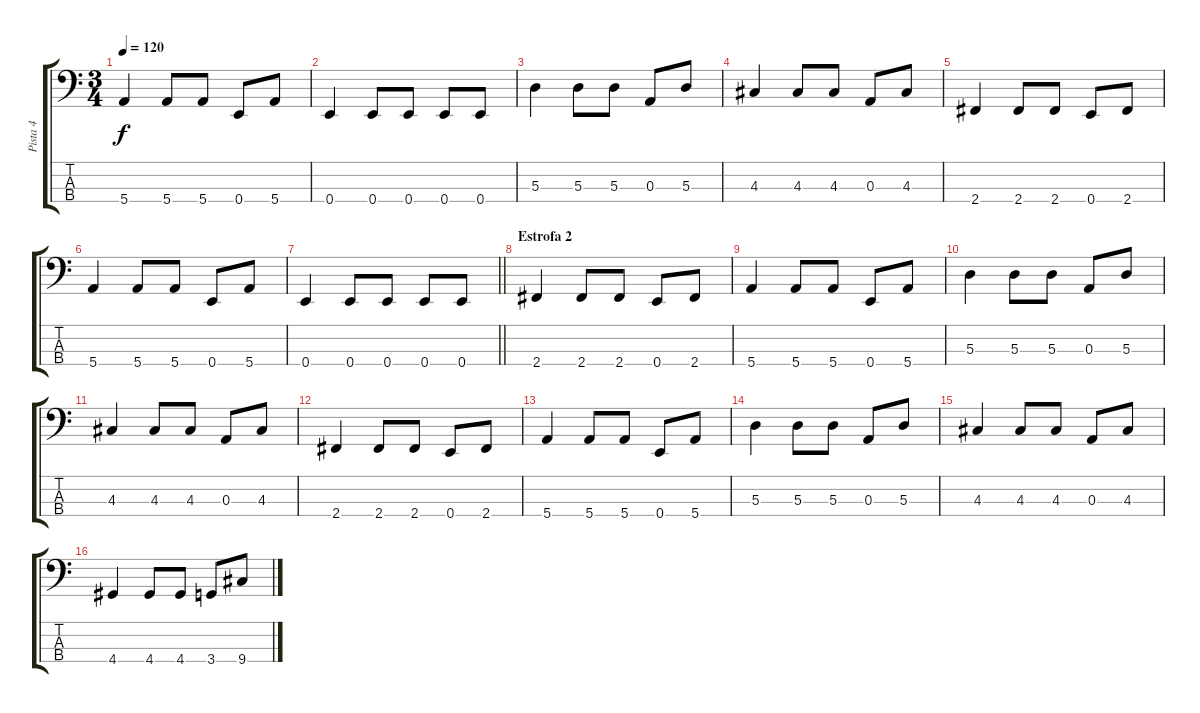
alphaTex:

\track ("Pista 4" "Pista 4") {instrument electricbasspick}
\staff {score tabs}
\tuning (G2 D2 A1 E1) {hide}
\ts (3 4)
\tempo 120
\clef f4
\ks c
5.4.4{dy f} 5.4.8 5.4.8 0.4.8 5.4.8 |
0.4.4 0.4.8 0.4.8 0.4.8 0.4.8 |
5.3.4 5.3.8 5.3.8 0.3.8 5.3.8 |
4.3.4 4.3.8 4.3.8 0.3.8 4.3.8 |
2.4.4 2.4.8 2.4.8 0.4.8 2.4.8 |
5.4.4 5.4.8 5.4.8 0.4.8 5.4.8 |
\barLineRight lightlight
0.4.4 0.4.8 0.4.8 0.4.8 0.4.8 |
\section ("" "Estrofa 2")
2.4.4 2.4.8 2.4.8 0.4.8 2.4.8 |
5.4.4 5.4.8 5.4.8 0.4.8 5.4.8 |
5.3.4 5.3.8 5.3.8 0.3.8 5.3.8 |
4.3.4 4.3.8 4.3.8 0.3.8 4.3.8 |
2.4.4 2.4.8 2.4.8 0.4.8 2.4.8 |
5.4.4 5.4.8 5.4.8 0.4.8 5.4.8 |
5.3.4 5.3.8 5.3.8 0.3.8 5.3.8 |
4.3.4 4.3.8 4.3.8 0.3.8 4.3.8 |
4.4.4 4.4.8 4.4.8 3.4.8 9.4.8
